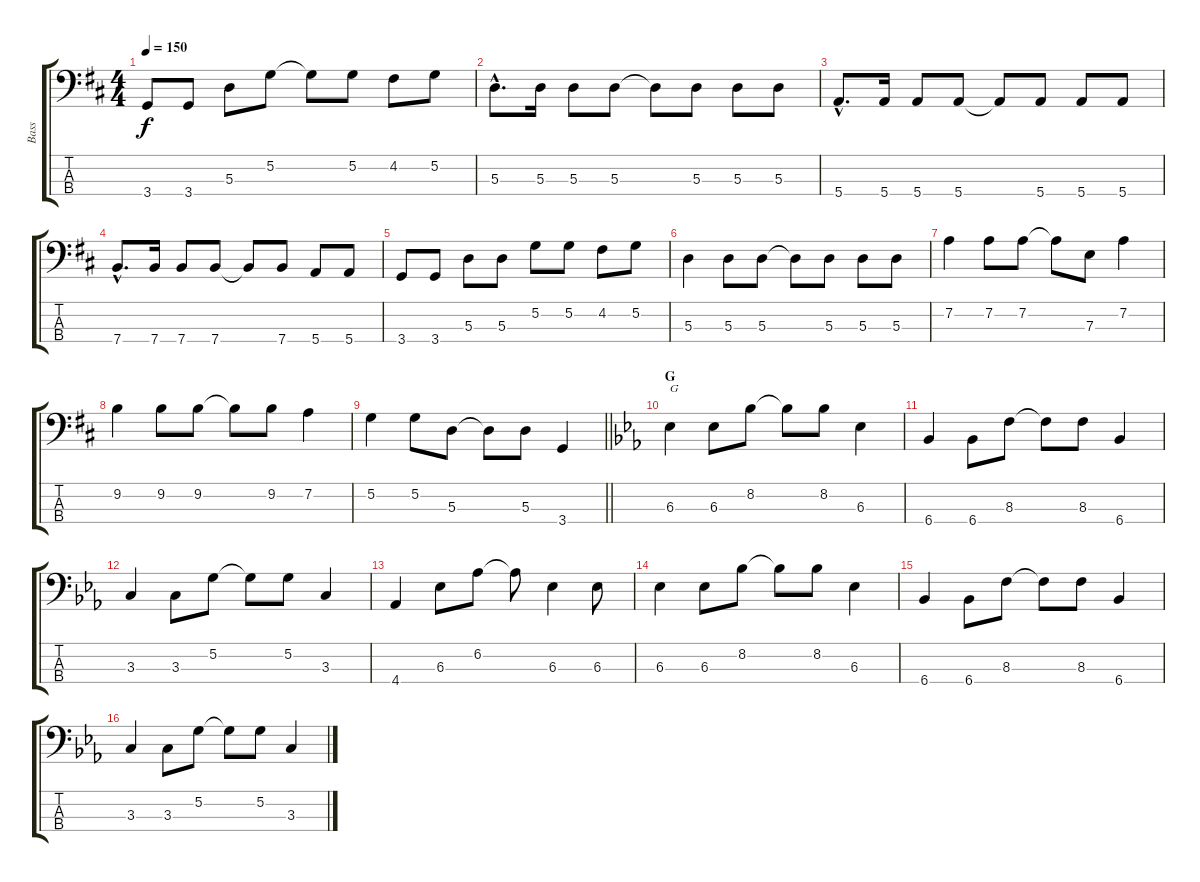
\track ("Bass" "Bass") {instrument electricbasspick}
\staff {score tabs}
\tuning (G2 D2 A1 E1) {hide}
\ts (4 4)
\tempo 150
\clef f4
\ks d
3.4.8{dy f} 3.4.8 5.3.8 5.2.8 5.2{t}.8 5.2.8 4.2.8 5.2.8 |
5.3{hac}.8{d} 5.3.16 5.3.8 5.3.8 5.3{t}.8 5.3.8 5.3.8 5.3.8 |
5.4{hac}.8{d} 5.4.16 5.4.8 5.4.8 5.4{t}.8 5.4.8 5.4.8 5.4.8 |
7.4{hac}.8{d} 7.4.16 7.4.8 7.4.8 7.4{t}.8 7.4.8 5.4.8 5.4.8 |
3.4.8 3.4.8 5.3.8 5.3.8 5.2.8 5.2.8 4.2.8 5.2.8 |
5.3.4 5.3.8 5.3.8 5.3{t}.8 5.3.8 5.3.8 5.3.8 |
7.2.4 7.2.8 7.2.8 7.2{t}.8 7.3.8 7.2.4 |
9.2.4 9.2.8 9.2.8 9.2{t}.8 9.2.8 7.2.4 |
\barLineRight lightlight
5.2.4 5.2.8 5.3.8 5.3{t}.8 5.3.8 3.4.4 |
\section ("" "G")
\ks eb
6.3.4{txt "G"} 6.3.8 8.2.8 8.2{t}.8 8.2.8 6.3.4 |
6.4.4 6.4.8 8.3.8 8.3{t}.8 8.3.8 6.4.4 |
3.3.4 3.3.8 5.2.8 5.2{t}.8 5.2.8 3.3.4 |
4.4.4 6.3.8 6.2.8 6.2{t}.8 6.3.4 6.3.8 |
6.3.4 6.3.8 8.2.8 8.2{t}.8 8.2.8 6.3.4 |
6.4.4 6.4.8 8.3.8 8.3{t}.8 8.3.8 6.4.4 |
3.3.4 3.3.8 5.2.8 5.2{t}.8 5.2.8 3.3.4
